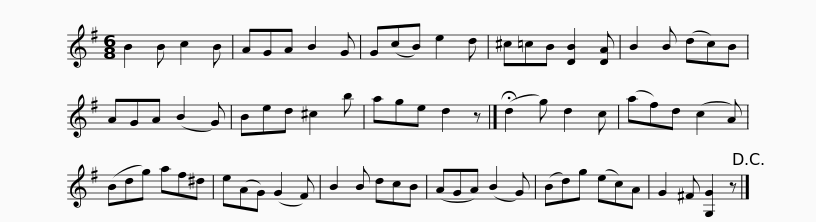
X:1
L:1/8
M:6/8
I:linebreak $
K:G
V:1 treble
V:1
 B2 B c2 B | AGA B2 G | G(cB) e2 d | ^c=cB [DB]2 [DA] | B2 B (dc)B | %5
 AGA (B2 G) | Bed ^c2 b | age d2 z |]$ (!fermata!d2 g) d2 c | (af)d (c2 A) | %10
 (Bdg) af^d | e(AG) (G2 F) | B2 B dcB | (AGA) (B2 G) | (Bd)g (ec)A | %15
 G2 ^F [G,G]2 z!D.C.! |] %16
